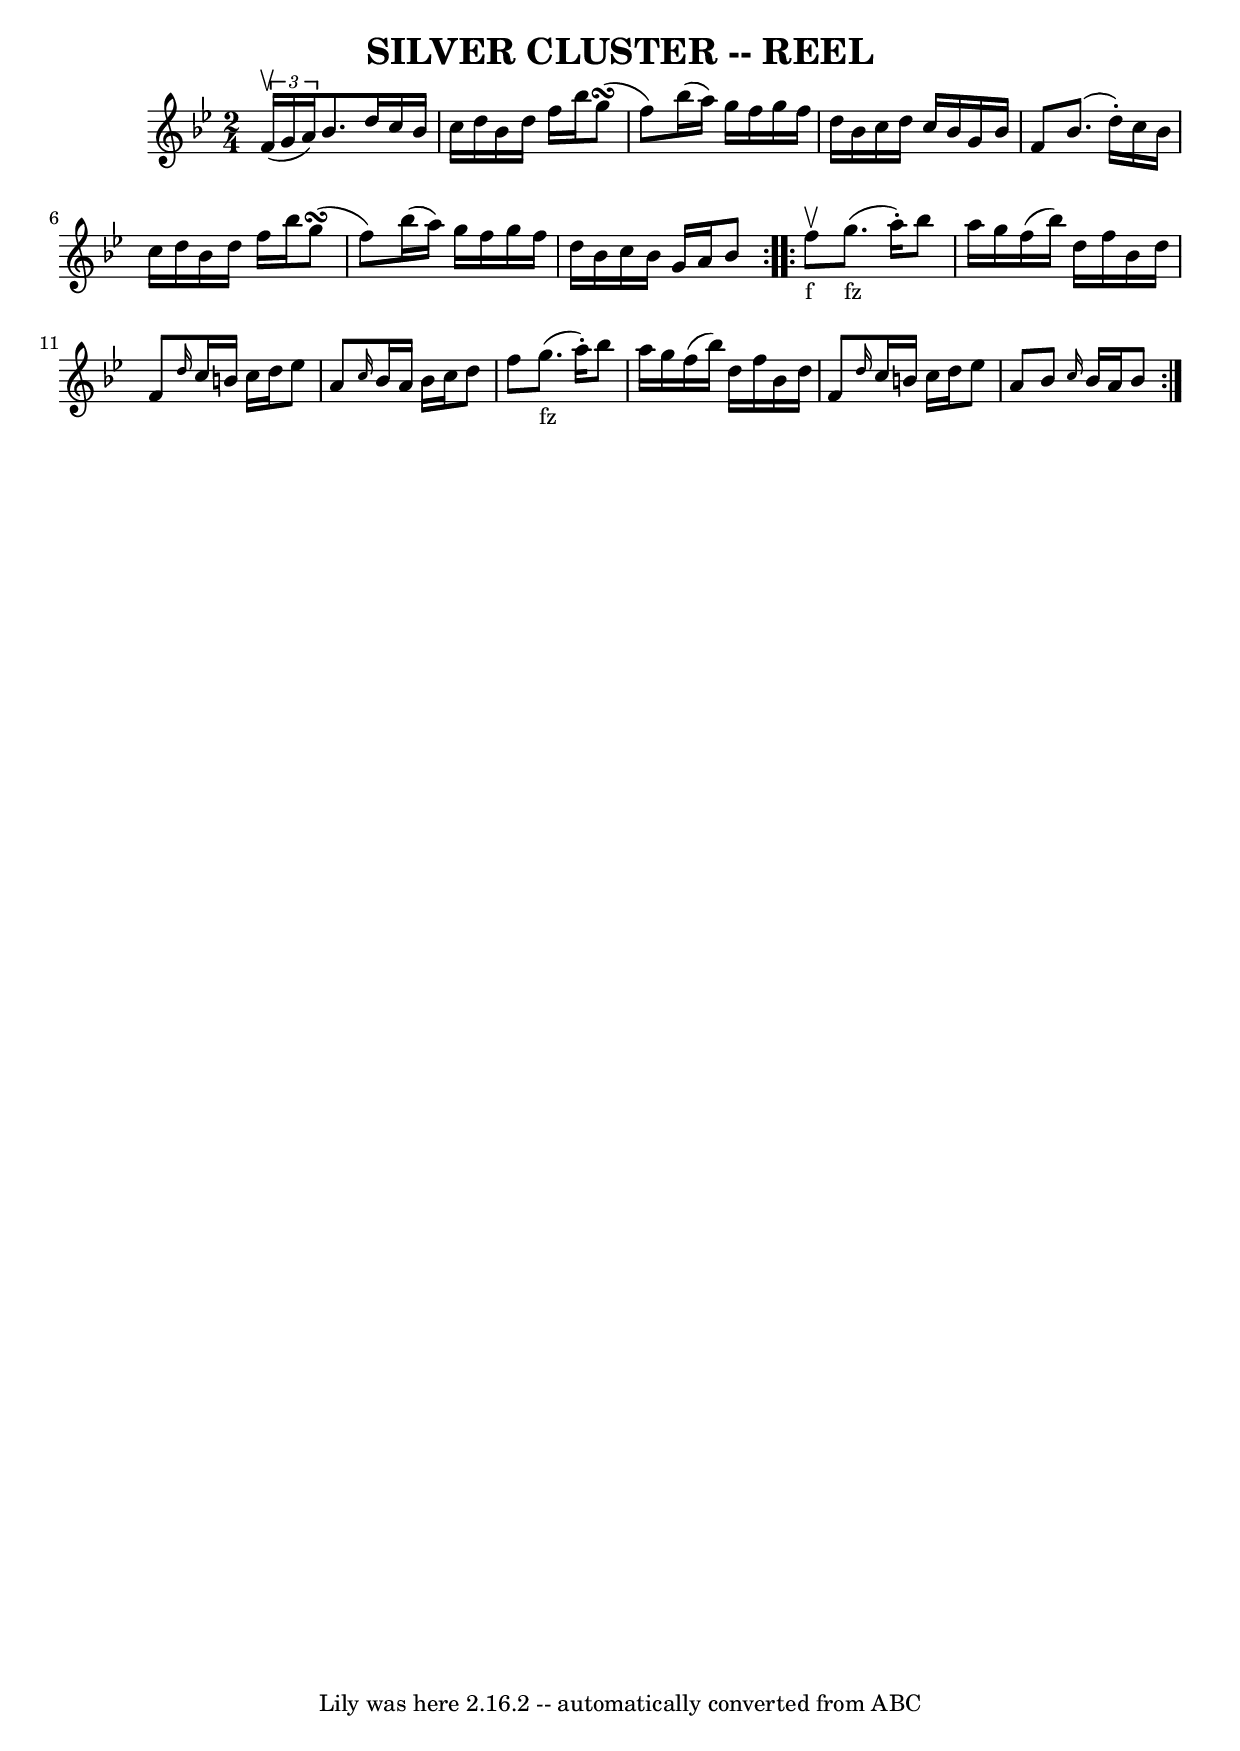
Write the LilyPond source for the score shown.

\version "2.16.2"
\include "Mammoth.ily"
\header {
  %% book = "Ryan's Mammoth Collection of Fiddle Tunes"
  crossRefNumber = "1"
  footnotes = ""
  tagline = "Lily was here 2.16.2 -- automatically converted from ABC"
  title = "SILVER CLUSTER -- REEL"

}
voicedefault =  {



  \repeat volta 2 {

    \time 2/4 
    \key bes \major   \times 2/3 { f'16 (^\upbow g'16 a'16) 
				 }   
    |
    bes'8. d''16 c''16 bes'16 c''16 d''16    |
    
    bes'16 d''16 f''16 bes''16 g''8 (\turn f''8)   |
    
    bes''16 (a''16) g''16 f''16 g''16 f''16 d''16 bes'16    
    |
    c''16 d''16 c''16 bes'16 g'16 bes'16 f'8        
    |
    bes'8. (d''16 -.) c''16 bes'16 c''16 d''16    
    |
    bes'16 d''16 f''16 bes''16 g''8 (\turn f''8)   
    |
    bes''16 (a''16) g''16 f''16 g''16 f''16 d''16    
    bes'16    |
    c''16 bes'16 g'16 a'16 bes'8    
  }     

  \repeat volta 2 {
    f''8_"f"^\upbow       |
    g''8._"fz"(a''16 -.) bes''8 a''16 g''16    |
    f''16 (bes''16) d''16    
    f''16 bes'16 d''16 f'8    |
    \grace { d''16  
	   } c''16    
    b'16 c''16 d''16 ees''8 a'8    |
    \grace { c''16  
	   }   
    bes'16 a'16 bes'16 c''16 d''8 f''8        |
    g''8. 
    _"fz"(a''16 -.) bes''8 a''16 g''16    |
    f''16 (bes''16 
    ) d''16 f''16 bes'16 d''16 f'8    |
    \grace { d''16  
	   } 
    c''16 b'16 c''16 d''16 ees''8 a'8    |
    bes'8  
    \grace { c''16  
	   } bes'16 a'16 bes'8    
  }   

}

\score{
  <<

    \context Staff="default"
    {
      \voicedefault 
      
    }

  >>
  \layout {
    
  }
  \midi {
  }

}
